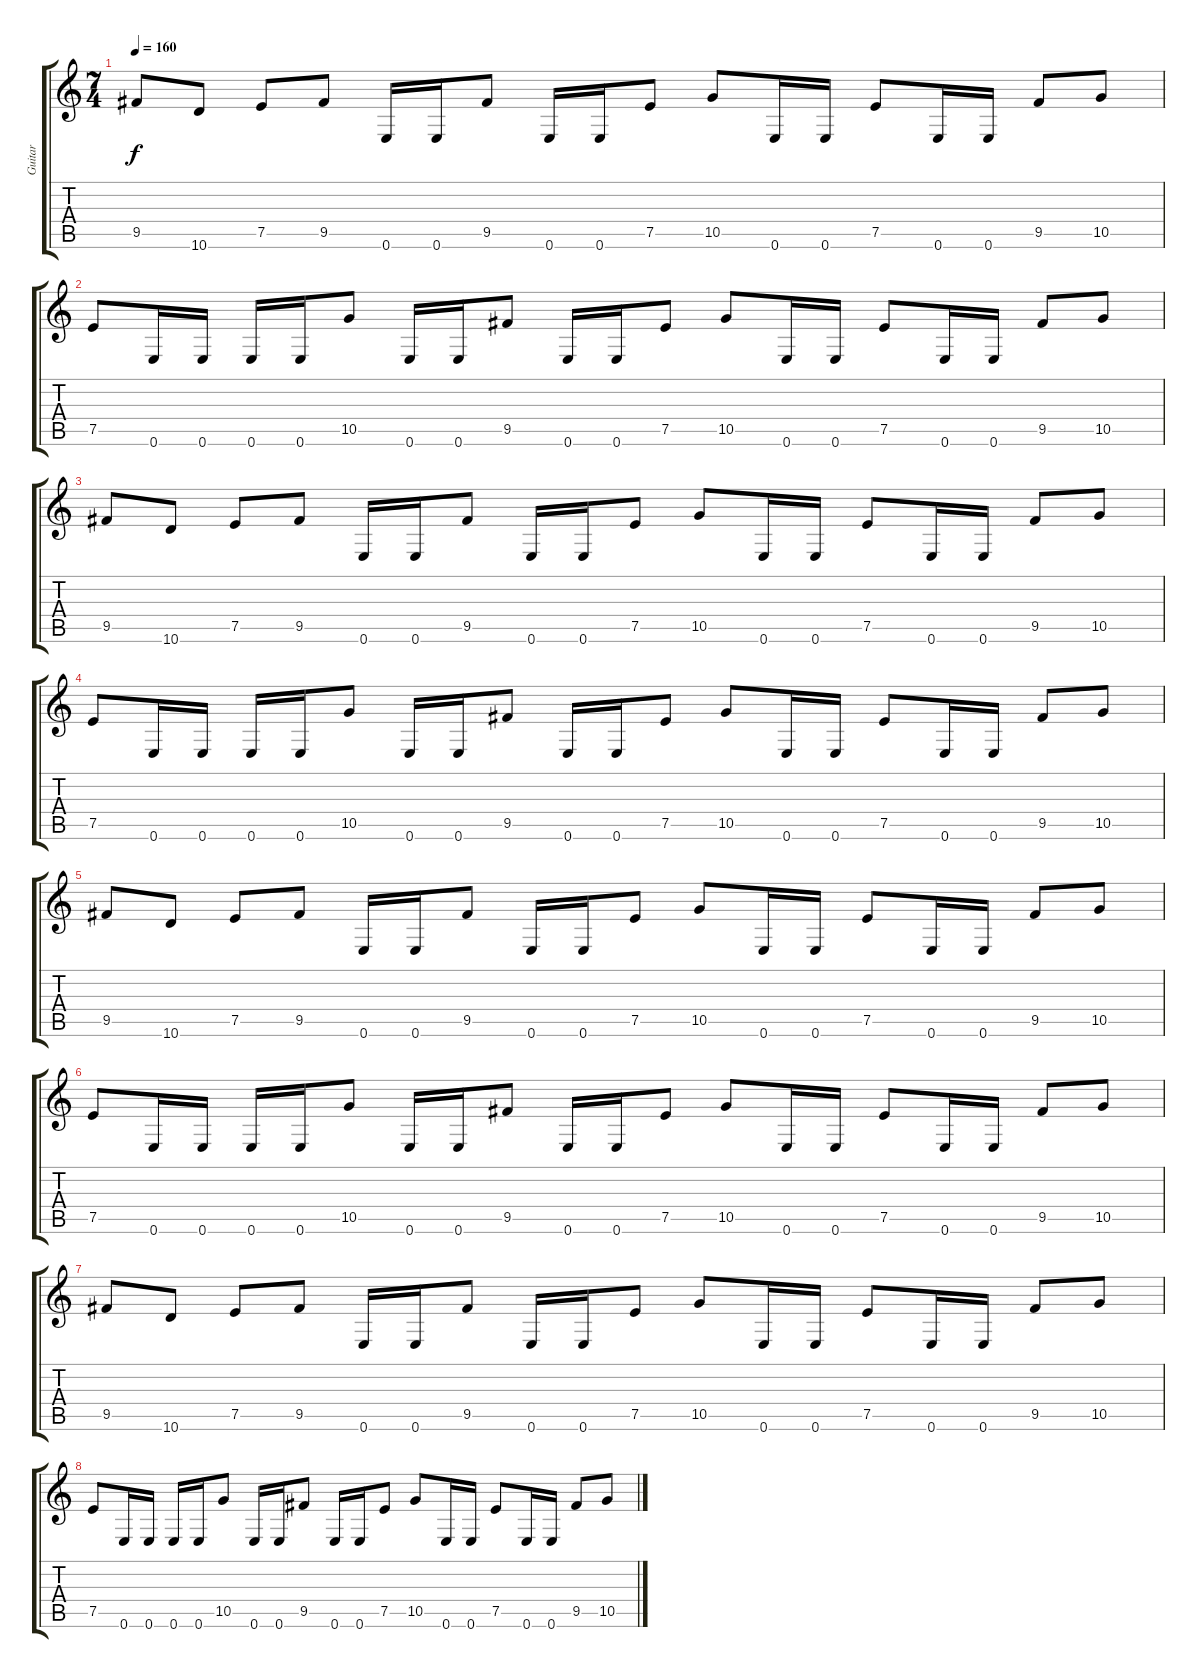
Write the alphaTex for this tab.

\track ("Guitar" "Guitar") {instrument distortionguitar}
\staff {score tabs}
\tuning (E4 B3 G3 D3 A2 E2) {hide}
\ts (7 4)
\tempo 160
\clef g2
\ks c
9.5.8{dy f} 10.6.8 7.5.8 9.5.8 0.6.16 0.6.16 9.5.8 0.6.16 0.6.16 7.5.8 10.5.8 0.6.16 0.6.16 7.5.8 0.6.16 0.6.16 9.5.8 10.5.8 |
7.5.8 0.6.16 0.6.16 0.6.16 0.6.16 10.5.8 0.6.16 0.6.16 9.5.8 0.6.16 0.6.16 7.5.8 10.5.8 0.6.16 0.6.16 7.5.8 0.6.16 0.6.16 9.5.8 10.5.8 |
9.5.8 10.6.8 7.5.8 9.5.8 0.6.16 0.6.16 9.5.8 0.6.16 0.6.16 7.5.8 10.5.8 0.6.16 0.6.16 7.5.8 0.6.16 0.6.16 9.5.8 10.5.8 |
7.5.8 0.6.16 0.6.16 0.6.16 0.6.16 10.5.8 0.6.16 0.6.16 9.5.8 0.6.16 0.6.16 7.5.8 10.5.8 0.6.16 0.6.16 7.5.8 0.6.16 0.6.16 9.5.8 10.5.8 |
9.5.8 10.6.8 7.5.8 9.5.8 0.6.16 0.6.16 9.5.8 0.6.16 0.6.16 7.5.8 10.5.8 0.6.16 0.6.16 7.5.8 0.6.16 0.6.16 9.5.8 10.5.8 |
7.5.8 0.6.16 0.6.16 0.6.16 0.6.16 10.5.8 0.6.16 0.6.16 9.5.8 0.6.16 0.6.16 7.5.8 10.5.8 0.6.16 0.6.16 7.5.8 0.6.16 0.6.16 9.5.8 10.5.8 |
9.5.8 10.6.8 7.5.8 9.5.8 0.6.16 0.6.16 9.5.8 0.6.16 0.6.16 7.5.8 10.5.8 0.6.16 0.6.16 7.5.8 0.6.16 0.6.16 9.5.8 10.5.8 |
7.5.8 0.6.16 0.6.16 0.6.16 0.6.16 10.5.8 0.6.16 0.6.16 9.5.8 0.6.16 0.6.16 7.5.8 10.5.8 0.6.16 0.6.16 7.5.8 0.6.16 0.6.16 9.5.8 10.5.8
